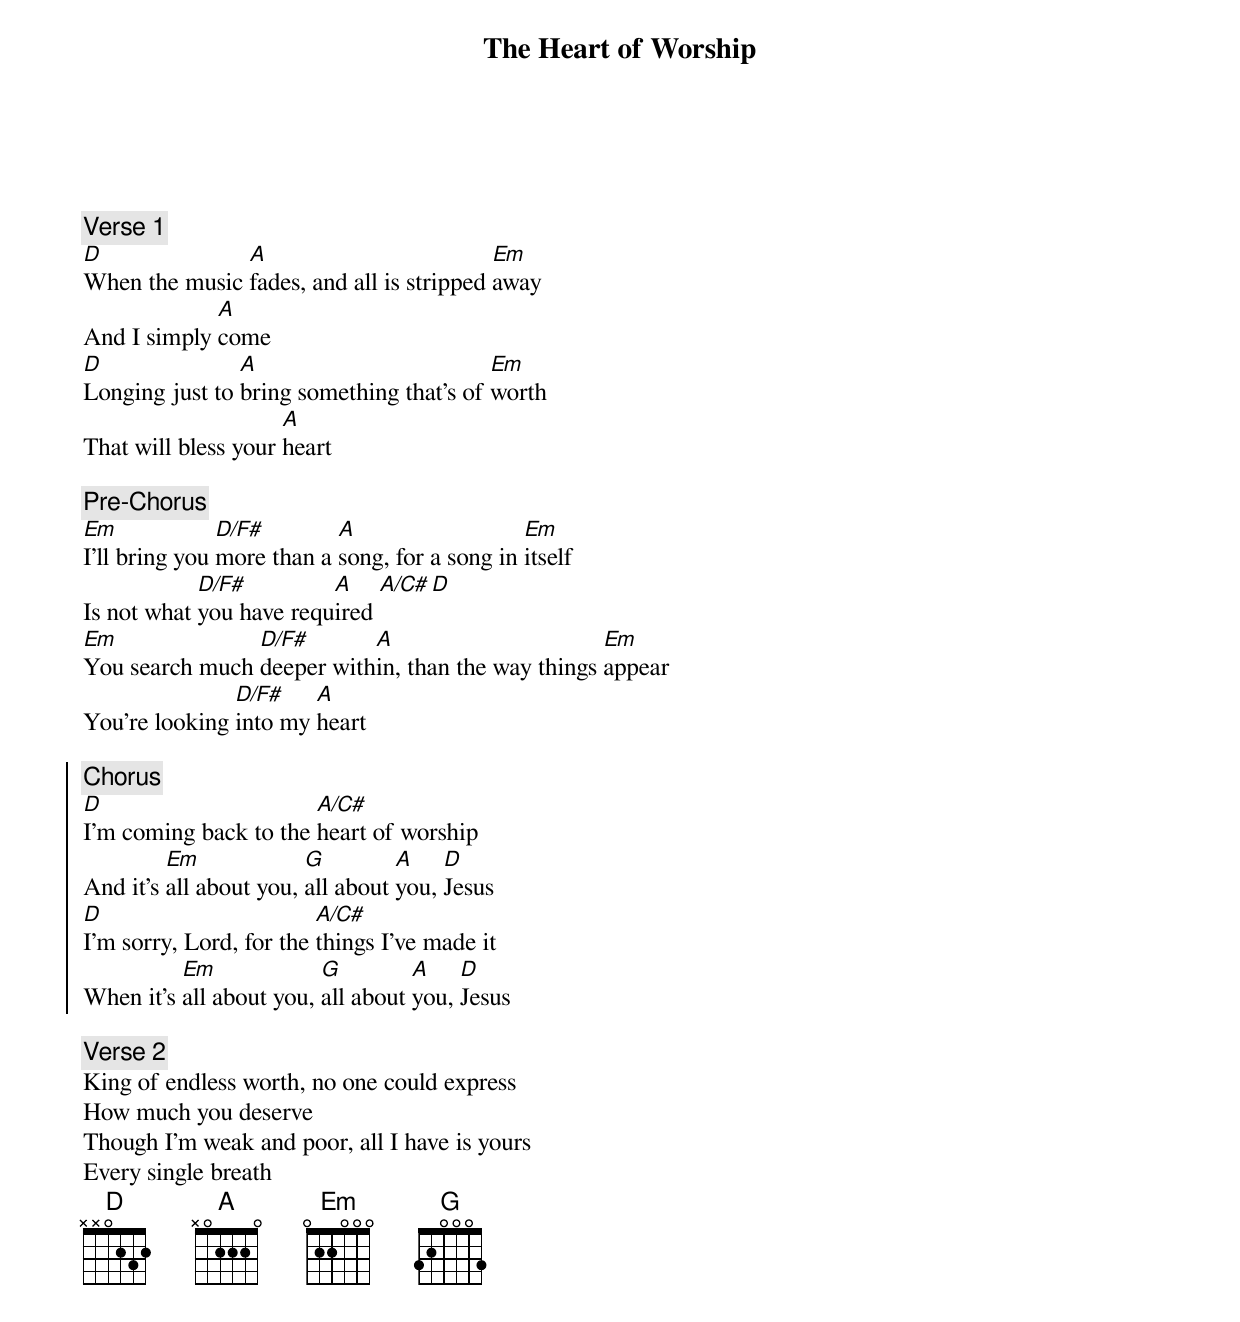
{title: The Heart of Worship}
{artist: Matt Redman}
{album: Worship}

{define: A/C# frets 2 1 0 0 fingers 2 1 0 0}
{define: D/F# frets 2 2 2 0 fingers 1 1 1 0}

<iframe width="560" height="315" src="https://www.youtube.com/embed/utWZcdg-v6g" frameborder="0" allowfullscreen></iframe>

{comment: Verse 1}
[D]When the music [A]fades, and all is stripped [Em]away
And I simply [A]come
[D]Longing just to [A]bring something that's of [Em]worth
That will bless your [A]heart

{comment: Pre-Chorus}
[Em]I'll bring you [D/F#]more than a [A]song, for a song in [Em]itself
Is not what [D/F#]you have requ[A]ired [A/C#][D]
[Em]You search much [D/F#]deeper with[A]in, than the way things [Em]appear
You're looking [D/F#]into my [A]heart

{soc}
{comment: Chorus}
[D]I'm coming back to the [A/C#]heart of worship
And it's [Em]all about you, [G]all about [A]you, [D]Jesus
[D]I'm sorry, Lord, for the [A/C#]things I've made it
When it's [Em]all about you, [G]all about [A]you, [D]Jesus
{eoc}

{comment: Verse 2}
King of endless worth, no one could express
How much you deserve
Though I'm weak and poor, all I have is yours
Every single breath
